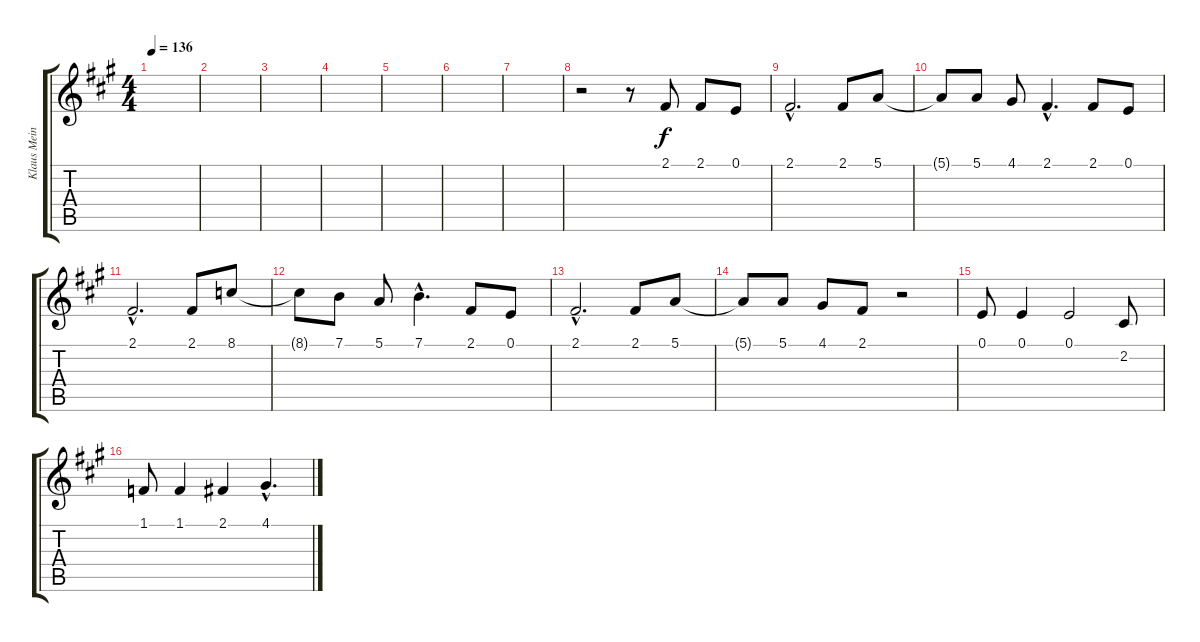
\track ("Klaus Meine" "Klaus Mein") {instrument fx5brightness}
\staff {score tabs}
\tuning (E4 B3 G3 D3 A2 E2) {hide}
\ts (4 4)
\tempo 136
\clef g2
\ks a
|
|
|
|
|
|
|
r.2 r.8 2.1.8 2.1.8 0.1.8 |
2.1{hac}.2{d} 2.1.8 5.1.8 |
5.1{t}.8 5.1.8 4.1.8 2.1{hac}.4{d} 2.1.8 0.1.8 |
2.1{hac}.2{d} 2.1.8 8.1.8 |
8.1{t}.8 7.1.8 5.1.8 7.1{hac}.4{d} 2.1.8 0.1.8 |
2.1{hac}.2{d} 2.1.8 5.1.8 |
5.1{t}.8 5.1.8 4.1.8 2.1.8 r.2 |
0.1.8 0.1.4 0.1.2 2.2.8 |
1.1.8 1.1.4 2.1.4 4.1{hac}.4{d}
